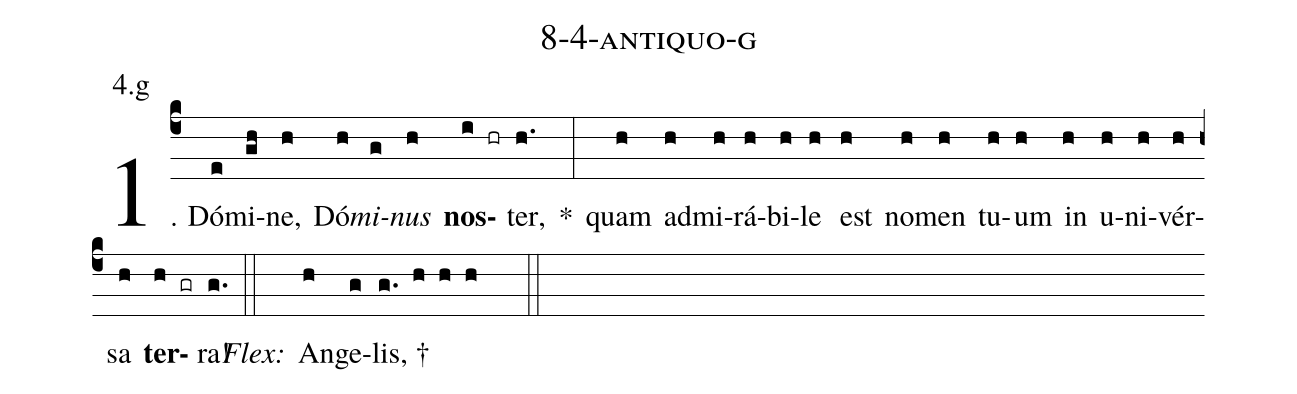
name: 8-4-antiquo-g;
annotation: 4.g;
%%
(c4)1. Dó(e)mi(gh)ne,(h) Dó(h)<i>mi</i>(g)<i>nus</i>(h) <b>nos</b>(i hr)ter,(h.) *(:) quam(h) ad(h)mi(h)rá(h)bi(h)le(h) est(h) no(h)men(h) tu(h)um(h) in(h) u(h)ni(h)vér(h)sa(h) <b>ter</b>(h gr)ra!(g.) (::)
<i>Flex:</i>()  An(h)ge(g)lis, †(g. h h h  ::)
